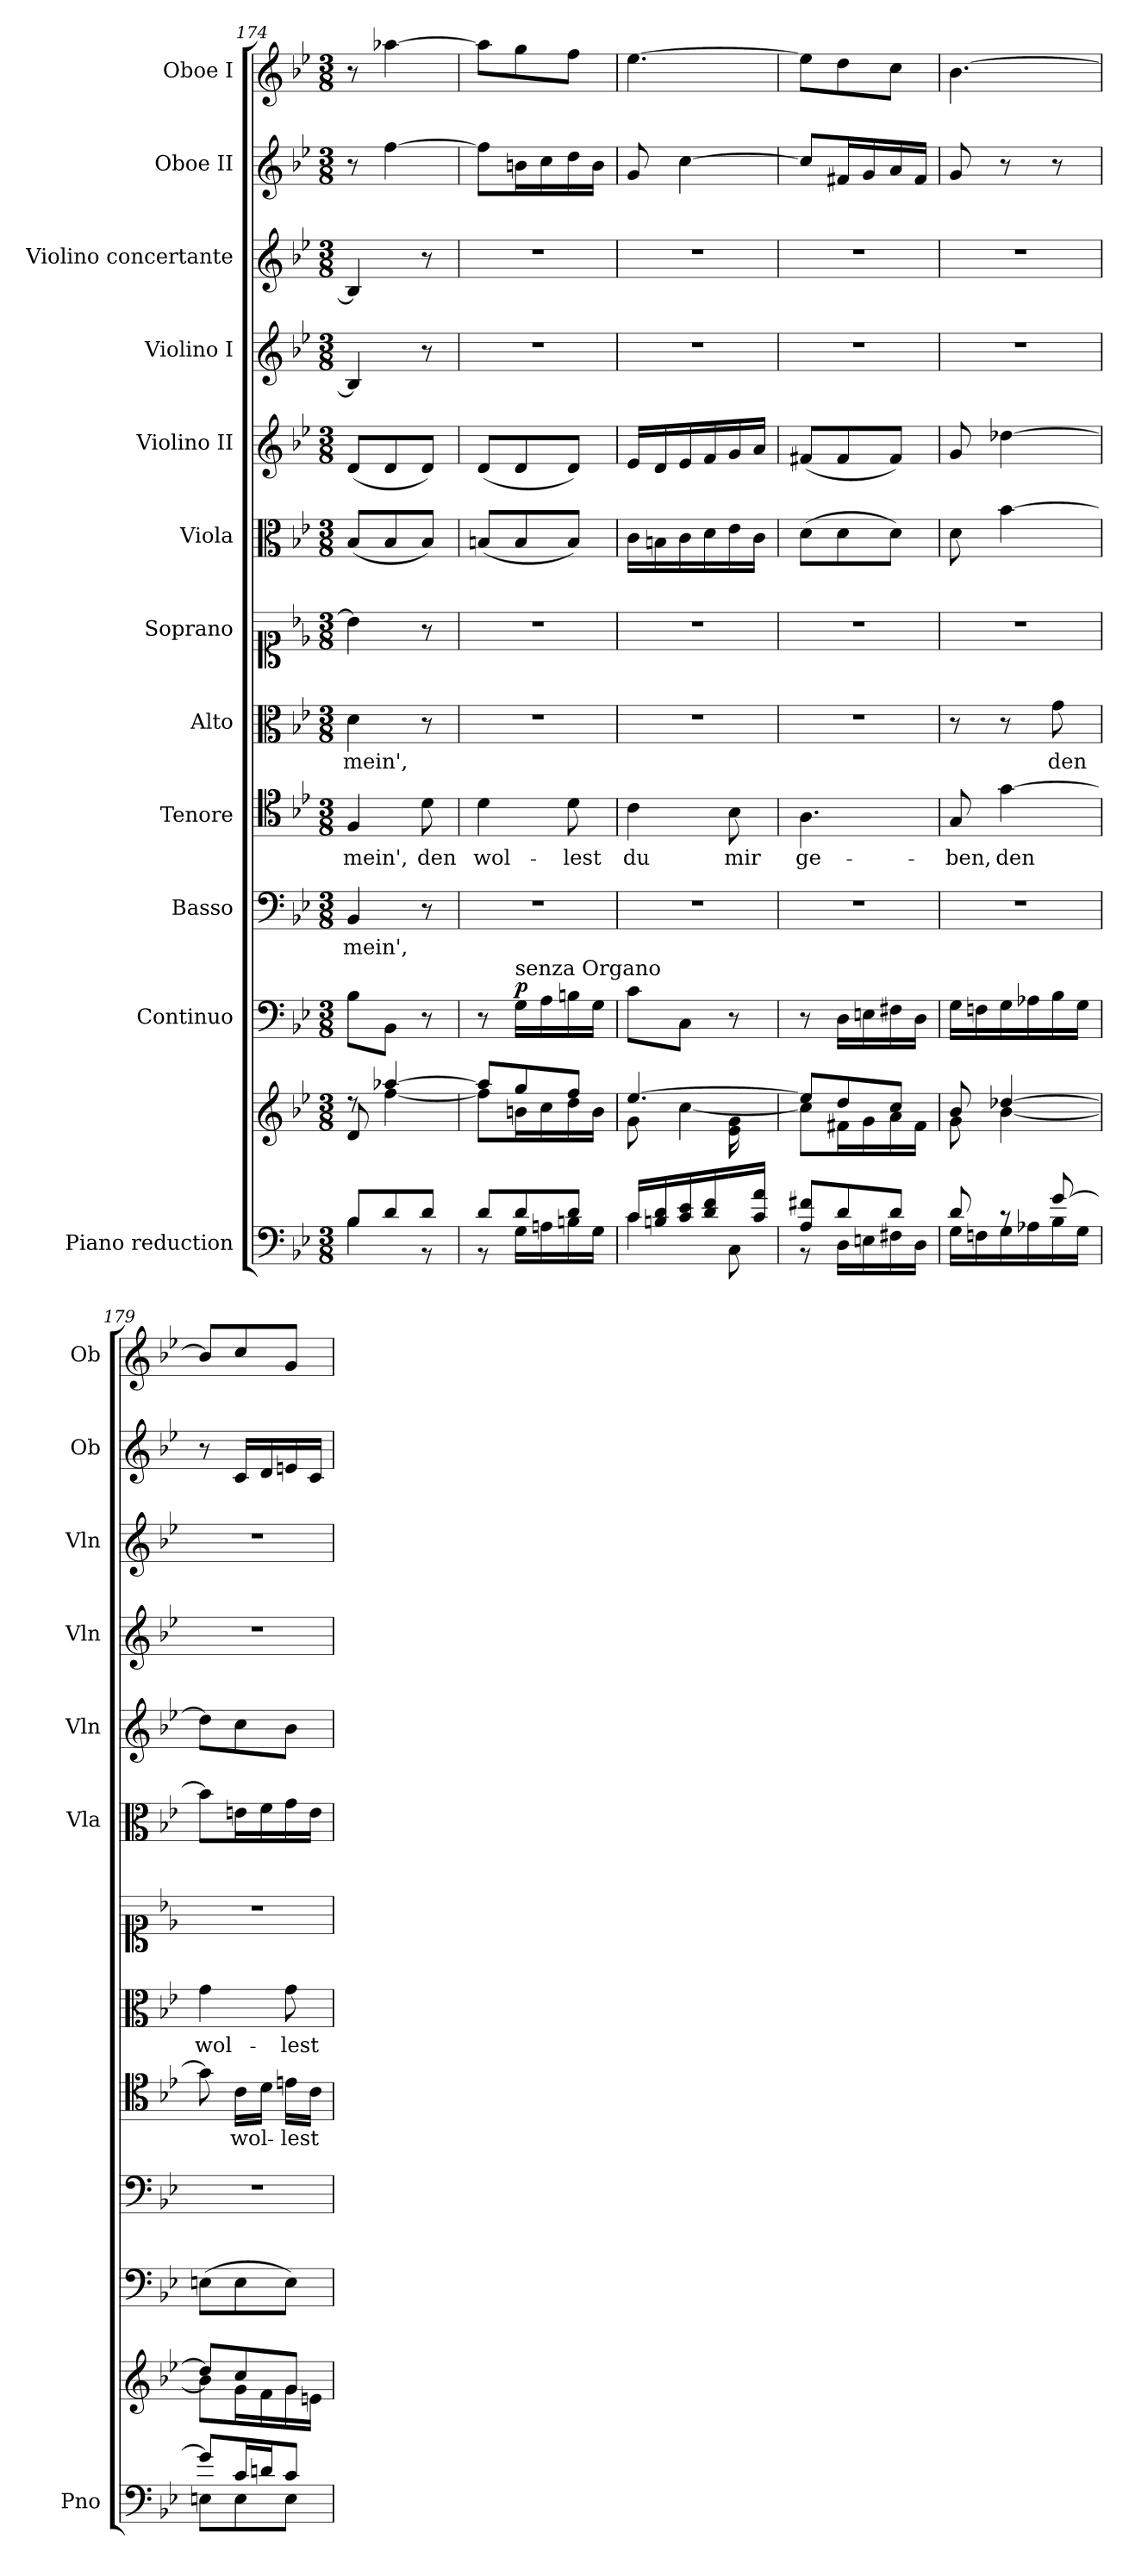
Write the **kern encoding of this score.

**kern	**kern	**kern	**dynam	**kern	**text	**kern	**text	**kern	**text	**kern	**kern	**kern	**kern	**kern	**kern	**kern
*part12	*part12	*part11	*part11	*part10	*part10	*part9	*part9	*part8	*part8	*part7	*part6	*part5	*part4	*part3	*part2	*part1
*staff13	*staff12	*staff11	*staff11	*staff10	*staff10	*staff9	*staff9	*staff8	*staff8	*staff7	*staff6	*staff5	*staff4	*staff3	*staff2	*staff1
*I"Piano reduction	*	*I"Continuo	*	*I"Basso	*	*I"Tenore	*	*I"Alto	*	*I"Soprano	*I"Viola	*I"Violino II	*I"Violino I	*I"Violino concertante	*I"Oboe II	*I"Oboe I
*I'Pno	*	*	*	*	*	*	*	*	*	*	*I'Vla	*I'Vln	*I'Vln	*I'Vln	*I'Ob	*I'Ob
*clefF4	*clefG2	*clefF4	*	*clefF4	*	*clefC4	*	*clefC3	*	*clefC1	*clefC3	*clefG2	*clefG2	*clefG2	*clefG2	*clefG2
*k[b-e-]	*k[b-e-]	*k[b-e-]	*	*k[b-e-]	*	*k[b-e-]	*	*k[b-e-]	*	*k[b-e-]	*k[b-e-]	*k[b-e-]	*k[b-e-]	*k[b-e-]	*k[b-e-]	*k[b-e-]
*M3/8	*M3/8	*M3/8	*	*M3/8	*	*M3/8	*	*M3/8	*	*M3/8	*M3/8	*M3/8	*M3/8	*M3/8	*M3/8	*M3/8
=174	=174	=174	=174	=174	=174	=174	=174	=174	=174	=174	=174	=174	=174	=174	=174	=174
*^	*^	*	*	*	*	*	*	*	*	*	*	*	*	*	*	*
!	!	!	!	!	!	!	!LO:LY:b	!	!LO:LY:b	!	!LO:LY:b	!	!	!	!	!	!	!
8B-/L	4B-\	8rdd	8d/	8B-\L	.	4BB-/	mein',	4F/	mein',	4d\	mein',	4b-\]	(<8B-/L	(<8d/L	4B-/]	4B-/]	8r	8r
8d/	.	[4aa-X/	[4ff\	8BB-\J	.	.	.	.	.	.	.	.	8B-/	8d/	.	.	[4ff\	[4aa-X\
!	!	!	!	!	!	!	!	!	!LO:LY:b	!	!	!	!	!	!	!	!	!
8d/J	8r	.	.	8r	.	8r	.	8d\	den	8r	.	8r	8B-/J)	8d/J)	8r	8r	.	.
=175	=175	=175	=175	=175	=175	=175	=175	=175	=175	=175	=175	=175	=175	=175	=175	=175	=175	=175
!	!	!	!	!	!	!	!	!	!LO:LY:b	!	!	!	!	!	!	!	!	!
8d/L	8r	8aa-/L]	8ff\L]	8r	.	4.r	.	4d\	wol-	4.r	.	4.r	(<8Bn/L	(<8d/L	4.r	4.r	8ff\L]	8aa-\L]
!	!	!	!	!LO:TX:a:t=senza Organo	!	!	!	!	!	!	!	!	!	!	!	!	!	!
!	!	!	!	!	!LO:DY:a	!	!	!	!	!	!	!	!	!	!	!	!	!
8d/	16G\LL	8gg/	16bn\L	16G\LL	p	.	.	.	.	.	.	.	8B/	8d/	.	.	16bn\L	8gg\
.	16An\	.	16cc\	16A\	.	.	.	.	.	.	.	.	.	.	.	.	16cc\	.
!	!	!	!	!	!	!	!	!	!LO:LY:b	!	!	!	!	!	!	!	!	!
8d/J	16Bn\	8ff/J	16dd\	16Bn\	.	.	.	8d\	-lest	.	.	.	8B/J)	8d/J)	.	.	16dd\	8ff\J
.	16G\JJ	.	16b\JJ	16G\JJ	.	.	.	.	.	.	.	.	.	.	.	.	16b\JJ	.
=176	=176	=176	=176	=176	=176	=176	=176	=176	=176	=176	=176	=176	=176	=176	=176	=176	=176	=176
*	*	*	*^	*	*	*	*	*	*	*	*	*	*	*	*	*	*	*
!	!	!	!	!	!	!	!	!	!	!LO:LY:b	!	!	!	!	!	!	!	!	!
16c/LL	4c\	[4.ee-/	8g\	4ryy	8c\L	.	4.r	.	4c\	du	4.r	.	4.r	16c\LL	16e-/LL	4.r	4.r	8g/	[4.ee-\
16Bn/ 16d/	.	.	.	.	.	.	.	.	.	.	.	.	.	16Bn\	16d/	.	.	.	.
16c/ 16e-/	.	.	[4cc\	.	8C\J	.	.	.	.	.	.	.	.	16c\	16e-/	.	.	[4cc\	.
16d/ 16f/	.	.	.	.	.	.	.	.	.	.	.	.	.	16d\	16f/	.	.	.	.
!	!	!	!	!	!	!	!	!	!	!LO:LY:b	!	!	!	!	!	!	!	!	!
16ryy	8C\	.	.	16e-\ 16g\	8r	.	.	.	8B-\	mir	.	.	.	16e-\	16g/	.	.	.	.
16c/ 16a/JJ	.	.	.	16ryy	.	.	.	.	.	.	.	.	.	16c\JJ	16a/JJ	.	.	.	.
!!LO:PB:g=z
=177	=177	=177	=177	=177	=177	=177	=177	=177	=177	=177	=177	=177	=177	=177	=177	=177	=177	=177	=177
!	!	!	!	!	!	!	!	!	!	!LO:LY:b	!	!	!	!	!	!	!	!	!
*	*	*	*v	*v	*	*	*	*	*	*	*	*	*	*	*	*	*	*	*
8A/ 8f#X/L	8r	8ee-/L]	8cc\L]	8r	.	4.r	.	4.A\	ge-	4.r	.	4.r	(>8d\L	(<8f#X/L	4.r	4.r	8cc/L]	8ee-\L]
8d/	16D\LL	8dd/	16f#X\L	16D\LL	.	.	.	.	.	.	.	.	8d\	8f#/	.	.	16f#X/L	8dd\
.	16En\	.	16g\	16En\	.	.	.	.	.	.	.	.	.	.	.	.	16g/	.
8d/J	16F#X\	8cc/J	16a\	16F#X\	.	.	.	.	.	.	.	.	8d\J)	8f#/J)	.	.	16a/	8cc\J
.	16D\JJ	.	16f#\JJ	16D\JJ	.	.	.	.	.	.	.	.	.	.	.	.	16f#/JJ	.
=178	=178	=178	=178	=178	=178	=178	=178	=178	=178	=178	=178	=178	=178	=178	=178	=178	=178	=178
!	!	!	!	!	!	!	!	!	!LO:LY:b	!	!	!	!	!	!	!	!	!
8d/	16G\LL	8b-/	8g\	16G\LL	.	4.r	.	8G/	-ben,	8r	.	4.r	8d\	8g/	4.r	4.r	8g/	[4.b-\
.	16Fn\	.	.	16Fn\	.	.	.	.	.	.	.	.	.	.	.	.	.	.
!	!	!	!	!	!	!	!	!	!LO:LY:b	!	!	!	!	!	!	!	!	!
8rc	16G\	[4dd-X/	[4b-\	16G\	.	.	.	[4g\	den	8r	.	.	[4b-\	[4dd-X\	.	.	8r	.
.	16A-X\	.	.	16A-X\	.	.	.	.	.	.	.	.	.	.	.	.	.	.
!	!	!	!	!	!	!	!	!	!	!	!LO:LY:b	!	!	!	!	!	!	!
[8g/	16B-\	.	.	16B-\	.	.	.	.	.	8g\	den	.	.	.	.	.	8r	.
.	16G\JJ	.	.	16G\JJ	.	.	.	.	.	.	.	.	.	.	.	.	.	.
=179	=179	=179	=179	=179	=179	=179	=179	=179	=179	=179	=179	=179	=179	=179	=179	=179	=179	=179
!	!	!	!	!	!	!	!	!	!	!	!LO:LY:b	!	!	!	!	!	!	!
8g/L]	8En\L	8dd-/L]	8b-\L]	(>8En\L	.	4.r	.	8g\]	.	4g\	wol-	4.r	8b-\L]	8dd-\L]	4.r	4.r	8r	8b-/L]
!	!	!	!	!	!	!	!	!	!LO:LY:b	!	!	!	!	!	!	!	!	!
16c/L	8E\	8cc/	16g\L	8E\	.	.	.	16c\LL	wol-	.	.	.	16en\L	8cc\	.	.	16c/LL	8cc/
16dn/J	.	.	16f\	.	.	.	.	16d\JJ	.	.	.	.	16f\	.	.	.	16d/	.
!	!	!	!	!	!	!	!	!	!LO:LY:b	!	!LO:LY:b	!	!	!	!	!	!	!
8c/J	8E\J	8g/J	16g\	8E\J)	.	.	.	16en\LL	-lest	8g\	-lest	.	16g\	8b-\J	.	.	16en/	8g/J
.	.	.	16en\JJ	.	.	.	.	16c\JJ	.	.	.	.	16e\JJ	.	.	.	16c/JJ	.
*v	*v	*	*	*	*	*	*	*	*	*	*	*	*	*	*	*	*	*
*	*v	*v	*	*	*	*	*	*	*	*	*	*	*	*	*	*	*
=	=	=	=	=	=	=	=	=	=	=	=	=	=	=	=	=
*-	*-	*-	*-	*-	*-	*-	*-	*-	*-	*-	*-	*-	*-	*-	*-	*-
